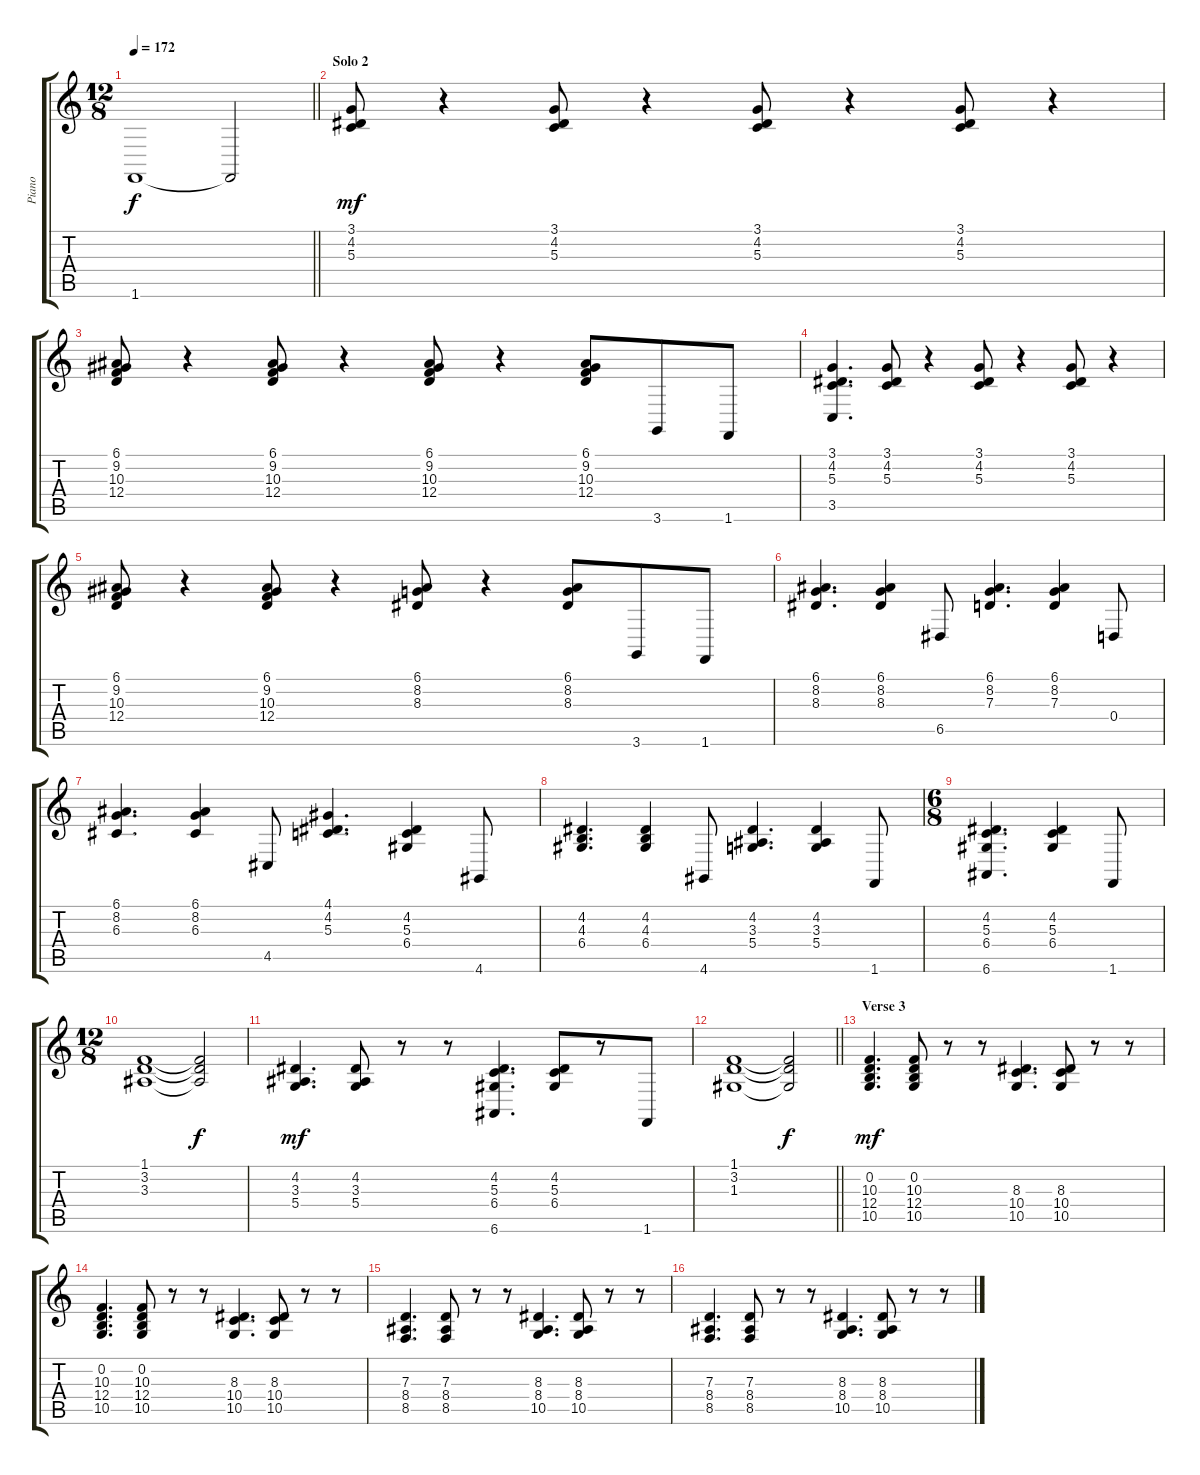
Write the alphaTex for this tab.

\track ("Piano" "Piano") {instrument brightacousticpiano}
\staff {score tabs}
\tuning (E4 B3 G3 D3 A2 E2) {hide}
\ts (12 8)
\tempo 172
\clef g2
\barLineRight lightlight
\ks c
1.6{t}.1{dy f} 1.6{t}.2 |
\section ("" "Solo 2")
(3.1 4.2 5.3).8{dy mf} r.4 (3.1 4.2 5.3).8 r.4 (3.1 4.2 5.3).8 r.4 (3.1 4.2 5.3).8 r.4 |
(6.1 9.2 10.3 12.4).8 r.4 (6.1 9.2 10.3 12.4).8 r.4 (6.1 9.2 10.3 12.4).8 r.4 (6.1 9.2 10.3 12.4).8 3.6.8 1.6.8 |
(3.1 4.2 5.3 3.5).4{d} (3.1 4.2 5.3).8 r.4 (3.1 4.2 5.3).8 r.4 (3.1 4.2 5.3).8 r.4 |
(6.1 9.2 10.3 12.4).8 r.4 (6.1 9.2 10.3 12.4).8 r.4 (6.1 8.2 8.3).8 r.4 (6.1 8.2 8.3).8 3.6.8 1.6.8 |
(6.1 8.2 8.3).4{d} (6.1 8.2 8.3).4 6.5.8 (6.1 8.2 7.3).4{d} (6.1 8.2 7.3).4 0.4.8 |
(6.1 8.2 6.3).4{d} (6.1 8.2 6.3).4 4.5.8 (4.1 4.2 5.3).4{d} (4.2 5.3 6.4).4 4.6.8 |
(4.2 4.3 6.4).4{d} (4.2 4.3 6.4).4 4.6.8 (4.2 3.3 5.4).4{d} (4.2 3.3 5.4).4 1.6.8 |
\ts (6 8)
(4.2 5.3 6.4 6.6).4{d} (4.2 5.3 6.4).4 1.6.8 |
\ts (12 8)
(1.1 3.2 3.3).1 (1.1{t} 3.2{t} 3.3{t}).2{dy f} |
(4.2 3.3 5.4).4{d dy mf} (4.2 3.3 5.4).8 r.8 r.8 (4.2 5.3 6.4 6.6).4{d} (4.2 5.3 6.4).8 r.8 1.6.8 |
\barLineRight lightlight
(1.1 3.2 1.3).1 (1.1{t} 3.2{t} 1.3{t}).2{dy f} |
\section ("" "Verse 3")
(0.2 10.3 12.4 10.5).4{d dy mf} (0.2 10.3 12.4 10.5).8 r.8 r.8 (8.3 10.4 10.5).4{d} (8.3 10.4 10.5).8 r.8 r.8 |
(0.2 10.3 12.4 10.5).4{d} (0.2 10.3 12.4 10.5).8 r.8 r.8 (8.3 10.4 10.5).4{d} (8.3 10.4 10.5).8 r.8 r.8 |
(7.3 8.4 8.5).4{d} (7.3 8.4 8.5).8 r.8 r.8 (8.3 8.4 10.5).4{d} (8.3 8.4 10.5).8 r.8 r.8 |
(7.3 8.4 8.5).4{d} (7.3 8.4 8.5).8 r.8 r.8 (8.3 8.4 10.5).4{d} (8.3 8.4 10.5).8 r.8 r.8
